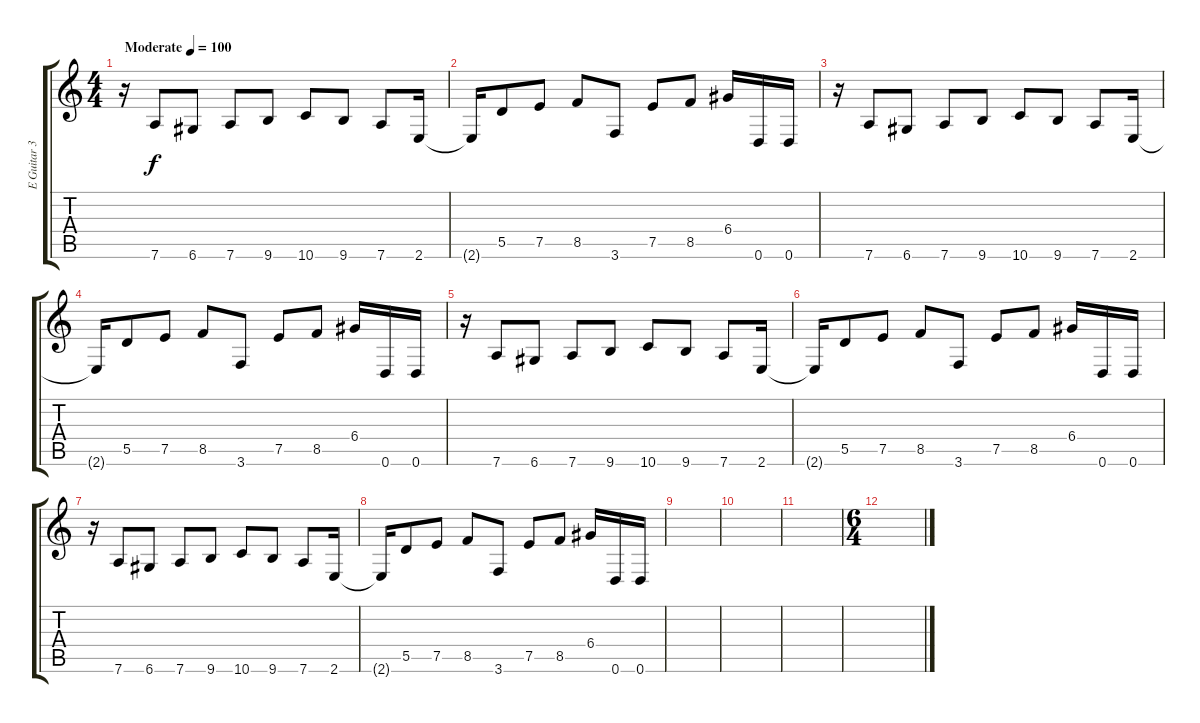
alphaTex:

\track ("E Guitar 3" "E Guitar 3") {instrument distortionguitar}
\staff {score tabs}
\tuning (E4 B3 G3 D3 A2 D2) {hide}
\ts (4 4)
\tempo (100 "Moderate")
\clef g2
\ks c
r.16{dy f instrument distortionguitar} 7.6.8{balance 8} 6.6.8 7.6.8 9.6.8 10.6.8 9.6.8 7.6.8 2.6.16 |
2.6{t}.16 5.5.8 7.5.8 8.5.8 3.6.8 7.5.8 8.5.8 6.4.16 0.6.16 0.6.16 |
r.16 7.6.8 6.6.8 7.6.8 9.6.8 10.6.8 9.6.8 7.6.8 2.6.16 |
2.6{t}.16 5.5.8 7.5.8 8.5.8 3.6.8 7.5.8 8.5.8 6.4.16 0.6.16 0.6.16 |
r.16 7.6.8 6.6.8 7.6.8 9.6.8 10.6.8 9.6.8 7.6.8 2.6.16 |
2.6{t}.16 5.5.8 7.5.8 8.5.8 3.6.8 7.5.8 8.5.8 6.4.16 0.6.16 0.6.16 |
r.16 7.6.8 6.6.8 7.6.8 9.6.8 10.6.8 9.6.8 7.6.8 2.6.16 |
2.6{t}.16 5.5.8 7.5.8 8.5.8 3.6.8 7.5.8 8.5.8 6.4.16 0.6.16 0.6.16 |
|
|
|
\ts (6 4)
